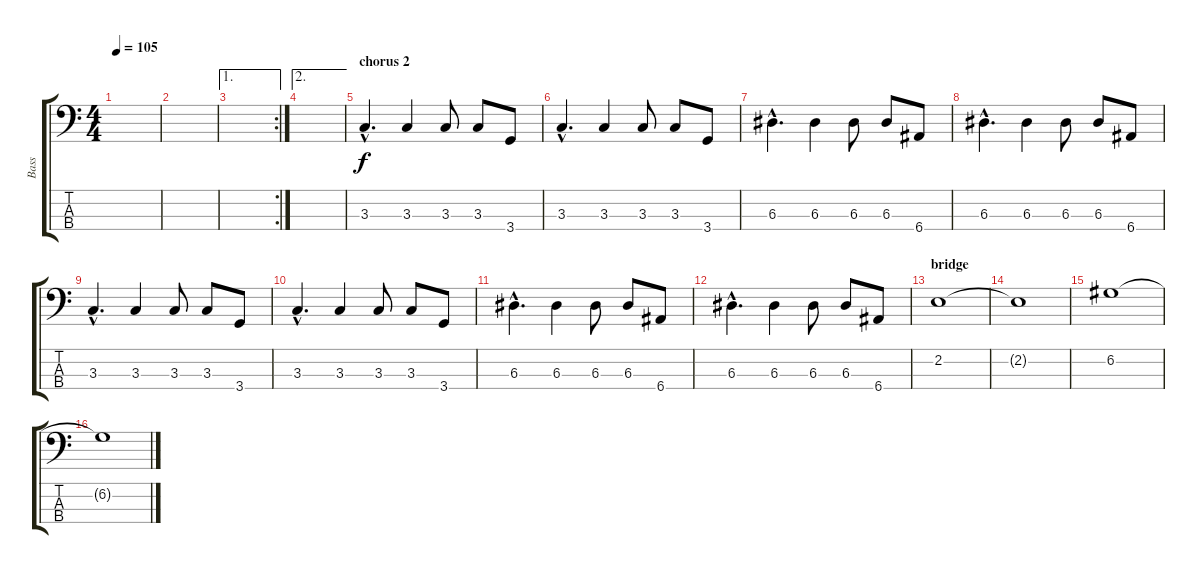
\track ("Bass" "Bass") {instrument electricbassfinger}
\staff {score tabs}
\tuning (G2 D2 A1 E1) {hide}
\ts (4 4)
\tempo 105
\clef f4
\ks c
|
|
\ae 1
\rc 2
|
\ae 2
|
\section ("" "chorus 2")
3.3{hac}.4{d} 3.3.4 3.3.8 3.3.8 3.4.8 |
3.3{hac}.4{d} 3.3.4 3.3.8 3.3.8 3.4.8 |
6.3{hac}.4{d} 6.3.4 6.3.8 6.3.8 6.4.8 |
6.3{hac}.4{d} 6.3.4 6.3.8 6.3.8 6.4.8 |
3.3{hac}.4{d} 3.3.4 3.3.8 3.3.8 3.4.8 |
3.3{hac}.4{d} 3.3.4 3.3.8 3.3.8 3.4.8 |
6.3{hac}.4{d} 6.3.4 6.3.8 6.3.8 6.4.8 |
6.3{hac}.4{d} 6.3.4 6.3.8 6.3.8 6.4.8 |
\section ("" "bridge")
2.2.1 |
2.2{t}.1 |
6.2.1 |
6.2{t}.1
